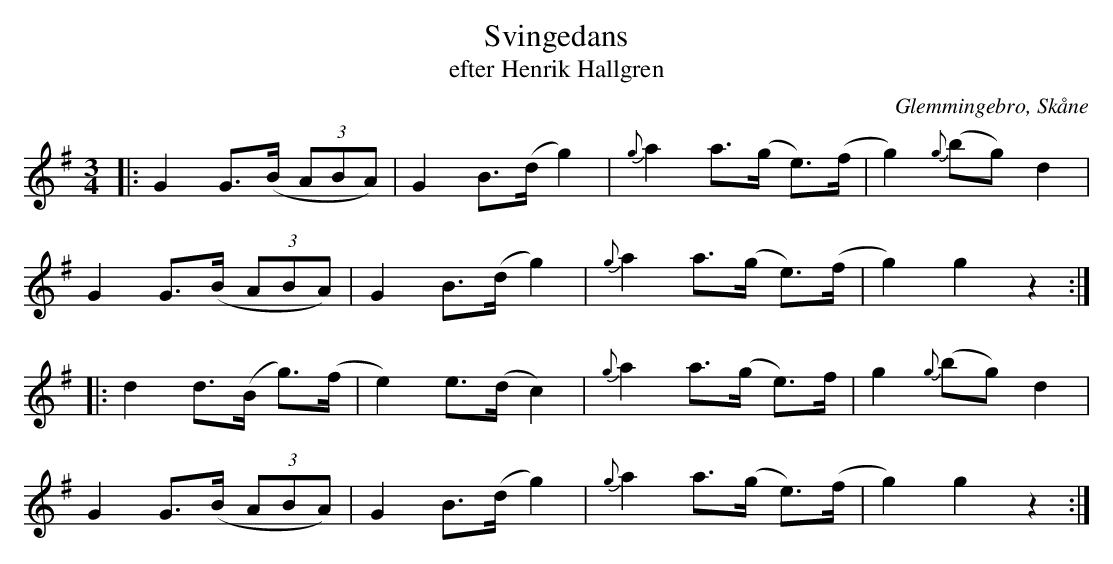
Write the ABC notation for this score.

X:1
T:Svingedans
T:efter Henrik Hallgren
O:Glemmingebro, Skåne
M:3/4
L:1/8
K:G
|: G2 G>(B (3ABA) | G2 B>(d g2) | {g}a2 a>(g e)>(f | g2) {g}(bg) d2 |
G2 G>(B (3ABA) | G2 B>(d g2) | {g}a2 a>(g e)>(f | g2) g2 z2 :|
|: d2 d>(B g)>(f | e2) e>(d c2) | {g}a2 a>(g e)>f | g2 {g}(bg) d2 |
G2 G>(B (3ABA) | G2 B>(d g2) | {g}a2 a>(g e)>(f | g2) g2 z2 :|
